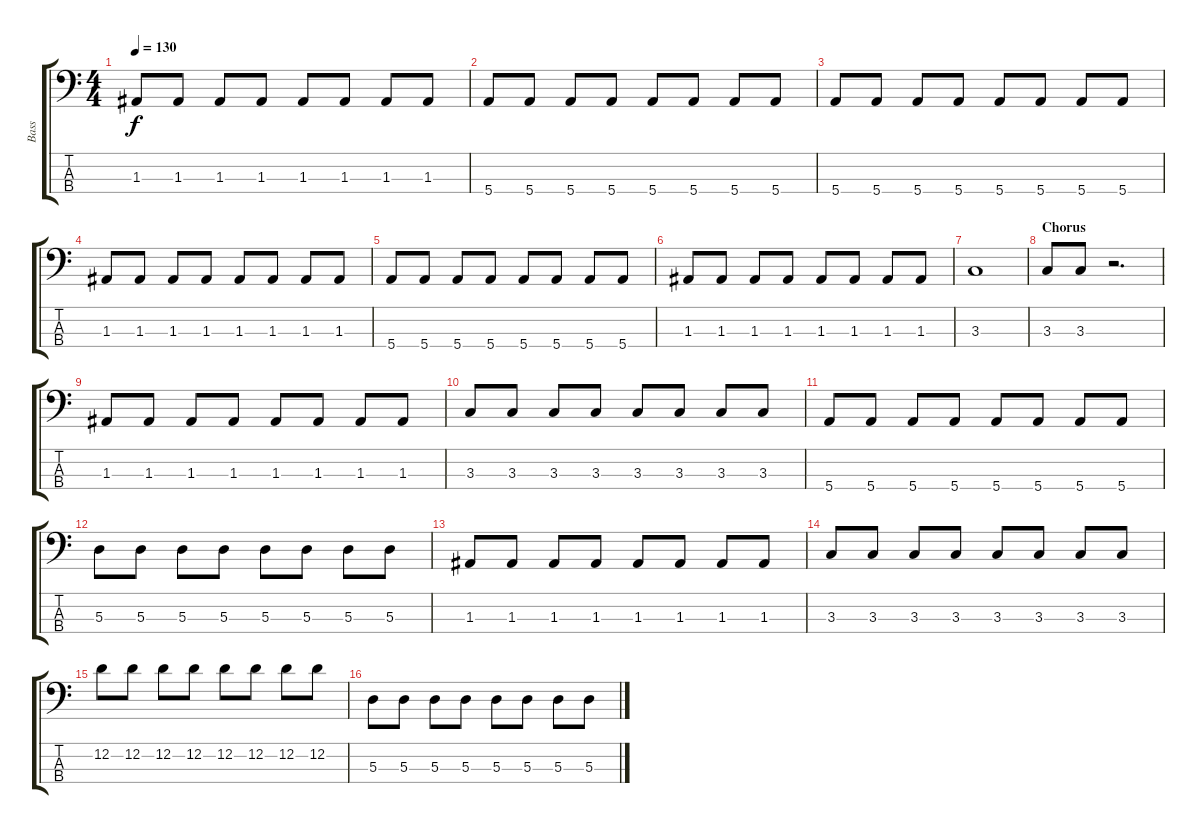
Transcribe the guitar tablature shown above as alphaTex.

\track ("Bass" "Bass") {instrument electricbassfinger}
\staff {score tabs}
\tuning (G2 D2 A1 E1) {hide}
\ts (4 4)
\tempo 130
\clef f4
\ks c
1.3.8{dy f} 1.3.8 1.3.8 1.3.8 1.3.8 1.3.8 1.3.8 1.3.8 |
5.4.8 5.4.8 5.4.8 5.4.8 5.4.8 5.4.8 5.4.8 5.4.8 |
5.4.8 5.4.8 5.4.8 5.4.8 5.4.8 5.4.8 5.4.8 5.4.8 |
1.3.8 1.3.8 1.3.8 1.3.8 1.3.8 1.3.8 1.3.8 1.3.8 |
5.4.8 5.4.8 5.4.8 5.4.8 5.4.8 5.4.8 5.4.8 5.4.8 |
1.3.8 1.3.8 1.3.8 1.3.8 1.3.8 1.3.8 1.3.8 1.3.8 |
3.3.1 |
\section ("" "Chorus")
3.3.8 3.3.8 r.2{d} |
1.3.8 1.3.8 1.3.8 1.3.8 1.3.8 1.3.8 1.3.8 1.3.8 |
3.3.8 3.3.8 3.3.8 3.3.8 3.3.8 3.3.8 3.3.8 3.3.8 |
5.4.8 5.4.8 5.4.8 5.4.8 5.4.8 5.4.8 5.4.8 5.4.8 |
5.3.8 5.3.8 5.3.8 5.3.8 5.3.8 5.3.8 5.3.8 5.3.8 |
1.3.8 1.3.8 1.3.8 1.3.8 1.3.8 1.3.8 1.3.8 1.3.8 |
3.3.8 3.3.8 3.3.8 3.3.8 3.3.8 3.3.8 3.3.8 3.3.8 |
12.2.8 12.2.8 12.2.8 12.2.8 12.2.8 12.2.8 12.2.8 12.2.8 |
5.3.8 5.3.8 5.3.8 5.3.8 5.3.8 5.3.8 5.3.8 5.3.8
